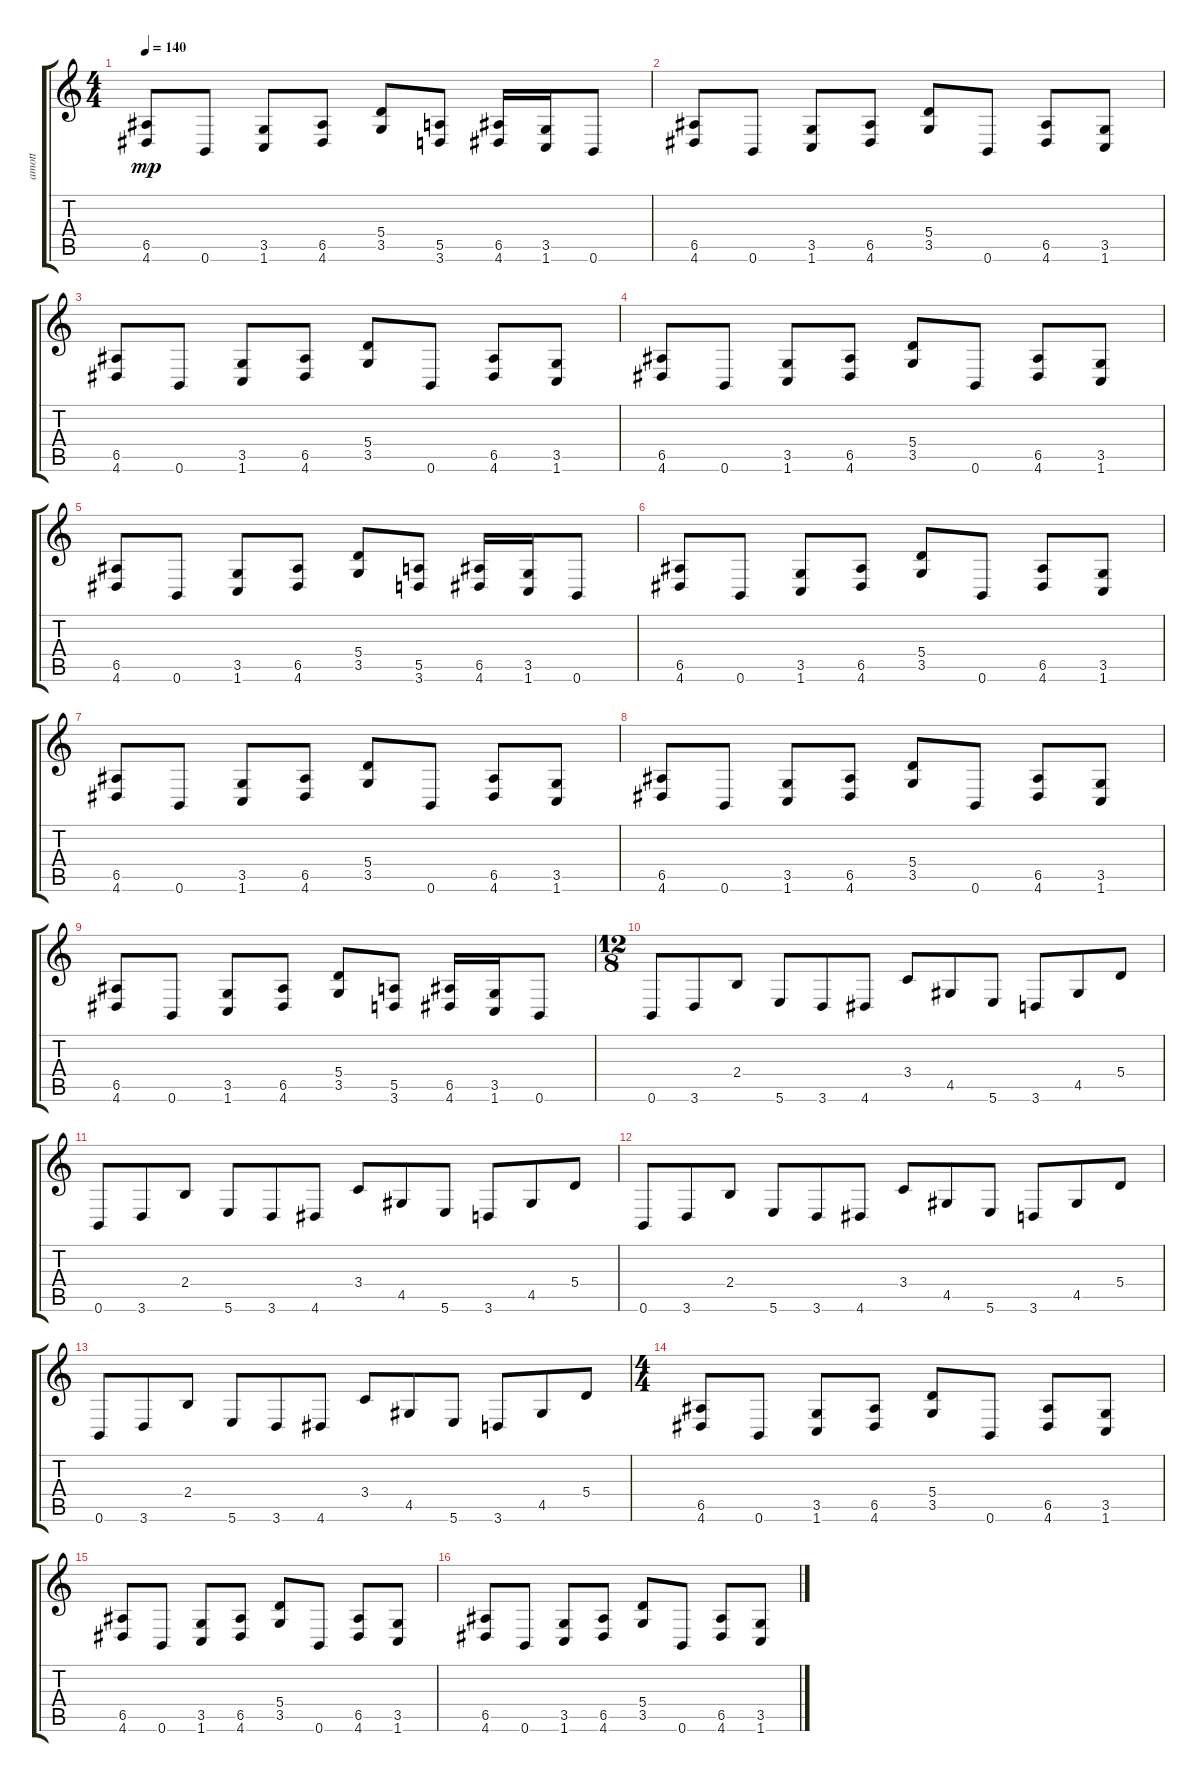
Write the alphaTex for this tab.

\track ("amott" "amott") {instrument distortionguitar}
\staff {score tabs}
\tuning (B3 Gb3 D3 A2 E2 B1) {hide}
\ts (4 4)
\tempo 140
\clef g2
\ks c
(6.5 4.6).8{dy mp} 0.6.8 (3.5 1.6).8 (6.5 4.6).8 (5.4 3.5).8 (5.5 3.6).8 (6.5 4.6).16 (3.5 1.6).16 0.6.8 |
(6.5 4.6).8 0.6.8 (3.5 1.6).8 (6.5 4.6).8 (5.4 3.5).8 0.6.8 (6.5 4.6).8 (3.5 1.6).8 |
(6.5 4.6).8 0.6.8 (3.5 1.6).8 (6.5 4.6).8 (5.4 3.5).8 0.6.8 (6.5 4.6).8 (3.5 1.6).8 |
(6.5 4.6).8 0.6.8 (3.5 1.6).8 (6.5 4.6).8 (5.4 3.5).8 0.6.8 (6.5 4.6).8 (3.5 1.6).8 |
(6.5 4.6).8 0.6.8 (3.5 1.6).8 (6.5 4.6).8 (5.4 3.5).8 (5.5 3.6).8 (6.5 4.6).16 (3.5 1.6).16 0.6.8 |
(6.5 4.6).8 0.6.8 (3.5 1.6).8 (6.5 4.6).8 (5.4 3.5).8 0.6.8 (6.5 4.6).8 (3.5 1.6).8 |
(6.5 4.6).8 0.6.8 (3.5 1.6).8 (6.5 4.6).8 (5.4 3.5).8 0.6.8 (6.5 4.6).8 (3.5 1.6).8 |
(6.5 4.6).8 0.6.8 (3.5 1.6).8 (6.5 4.6).8 (5.4 3.5).8 0.6.8 (6.5 4.6).8 (3.5 1.6).8 |
(6.5 4.6).8 0.6.8 (3.5 1.6).8 (6.5 4.6).8 (5.4 3.5).8 (5.5 3.6).8 (6.5 4.6).16 (3.5 1.6).16 0.6.8 |
\ts (12 8)
0.6.8 3.6.8 2.4.8 5.6.8 3.6.8 4.6.8 3.4.8 4.5.8 5.6.8 3.6.8 4.5.8 5.4.8 |
0.6.8 3.6.8 2.4.8 5.6.8 3.6.8 4.6.8 3.4.8 4.5.8 5.6.8 3.6.8 4.5.8 5.4.8 |
0.6.8 3.6.8 2.4.8 5.6.8 3.6.8 4.6.8 3.4.8 4.5.8 5.6.8 3.6.8 4.5.8 5.4.8 |
0.6.8 3.6.8 2.4.8 5.6.8 3.6.8 4.6.8 3.4.8 4.5.8 5.6.8 3.6.8 4.5.8 5.4.8 |
\ts (4 4)
(6.5 4.6).8 0.6.8 (3.5 1.6).8 (6.5 4.6).8 (5.4 3.5).8 0.6.8 (6.5 4.6).8 (3.5 1.6).8 |
(6.5 4.6).8 0.6.8 (3.5 1.6).8 (6.5 4.6).8 (5.4 3.5).8 0.6.8 (6.5 4.6).8 (3.5 1.6).8 |
(6.5 4.6).8 0.6.8 (3.5 1.6).8 (6.5 4.6).8 (5.4 3.5).8 0.6.8 (6.5 4.6).8 (3.5 1.6).8
